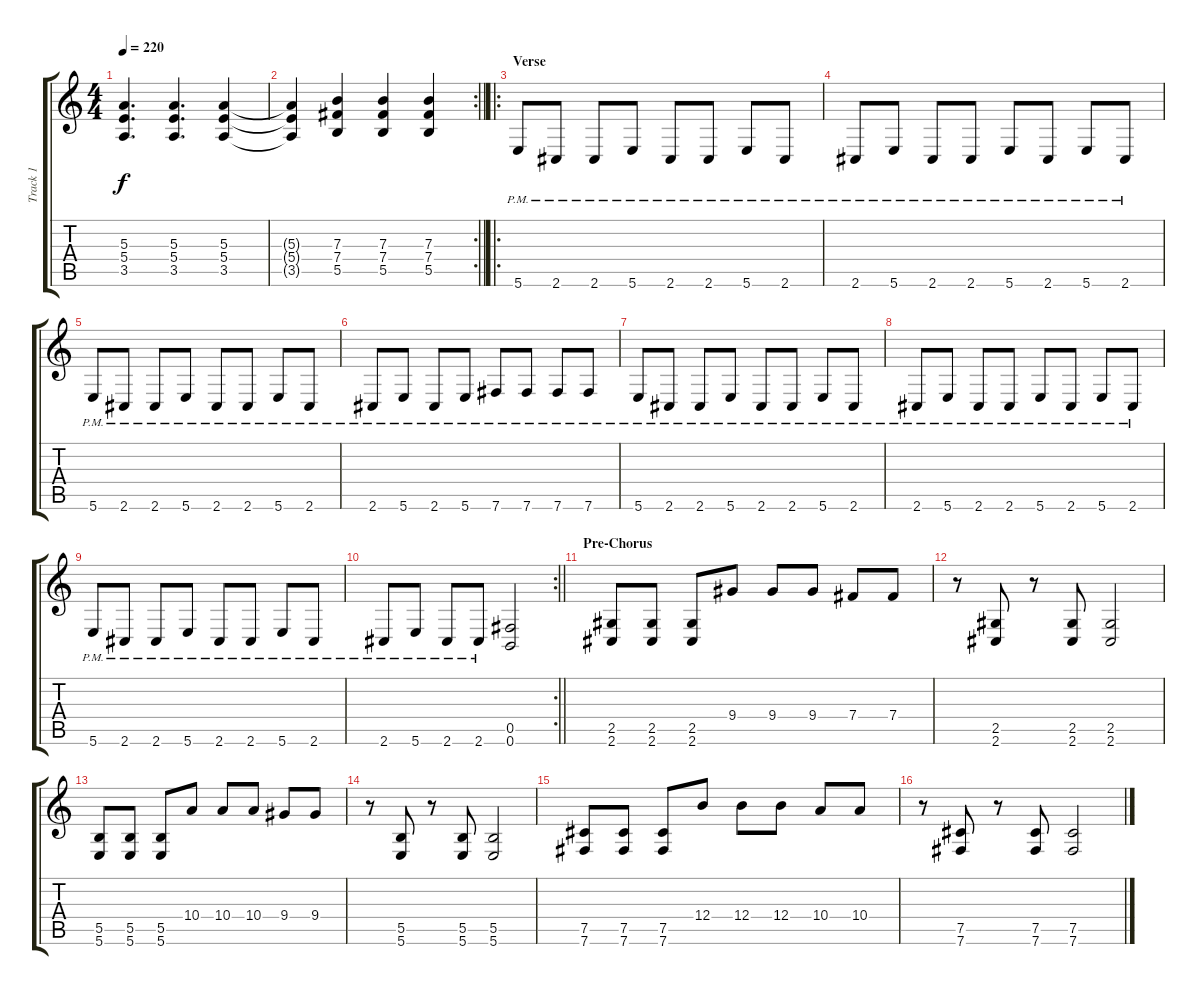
\track ("Track 1" "Track 1") {instrument distortionguitar}
\staff {score tabs}
\tuning (Db4 Ab3 E3 B2 Gb2 B1) {hide}
\ts (4 4)
\tempo 220
\clef g2
\ks c
(5.3 5.4 3.5).4{d dy f} (5.3 5.4 3.5).4{d} (5.3 5.4 3.5).4 |
\rc 2
\barLineRight lightlight
(5.3{t} 5.4{t} 3.5{t}).4 (7.3 7.4 5.5).4 (7.3 7.4 5.5).4 (7.3 7.4 5.5).4 |
\ro
\section ("" "Verse")
5.6{pm}.8 2.6{pm}.8 2.6{pm}.8 5.6{pm}.8 2.6{pm}.8 2.6{pm}.8 5.6{pm}.8 2.6{pm}.8 |
2.6{pm}.8 5.6{pm}.8 2.6{pm}.8 2.6{pm}.8 5.6{pm}.8 2.6{pm}.8 5.6{pm}.8 2.6{pm}.8 |
5.6{pm}.8 2.6{pm}.8 2.6{pm}.8 5.6{pm}.8 2.6{pm}.8 2.6{pm}.8 5.6{pm}.8 2.6{pm}.8 |
2.6{pm}.8 5.6{pm}.8 2.6{pm}.8 5.6{pm}.8 7.6{pm}.8 7.6{pm}.8 7.6{pm}.8 7.6{pm}.8 |
5.6{pm}.8 2.6{pm}.8 2.6{pm}.8 5.6{pm}.8 2.6{pm}.8 2.6{pm}.8 5.6{pm}.8 2.6{pm}.8 |
2.6{pm}.8 5.6{pm}.8 2.6{pm}.8 2.6{pm}.8 5.6{pm}.8 2.6{pm}.8 5.6{pm}.8 2.6{pm}.8 |
5.6{pm}.8 2.6{pm}.8 2.6{pm}.8 5.6{pm}.8 2.6{pm}.8 2.6{pm}.8 5.6{pm}.8 2.6{pm}.8 |
\rc 2
\barLineRight lightlight
2.6{pm}.8 5.6{pm}.8 2.6{pm}.8 2.6{pm}.8 (0.5 0.6).2 |
\section ("" "Pre-Chorus")
(2.5 2.6).8 (2.5 2.6).8 (2.5 2.6).8 9.4.8 9.4.8 9.4.8 7.4.8 7.4.8 |
r.8 (2.5 2.6).8 r.8 (2.5 2.6).8 (2.5 2.6).2 |
(5.5 5.6).8 (5.5 5.6).8 (5.5 5.6).8 10.4.8 10.4.8 10.4.8 9.4.8 9.4.8 |
r.8 (5.5 5.6).8 r.8 (5.5 5.6).8 (5.5 5.6).2 |
(7.5 7.6).8 (7.5 7.6).8 (7.5 7.6).8 12.4.8 12.4.8 12.4.8 10.4.8 10.4.8 |
r.8 (7.5 7.6).8 r.8 (7.5 7.6).8 (7.5 7.6).2
